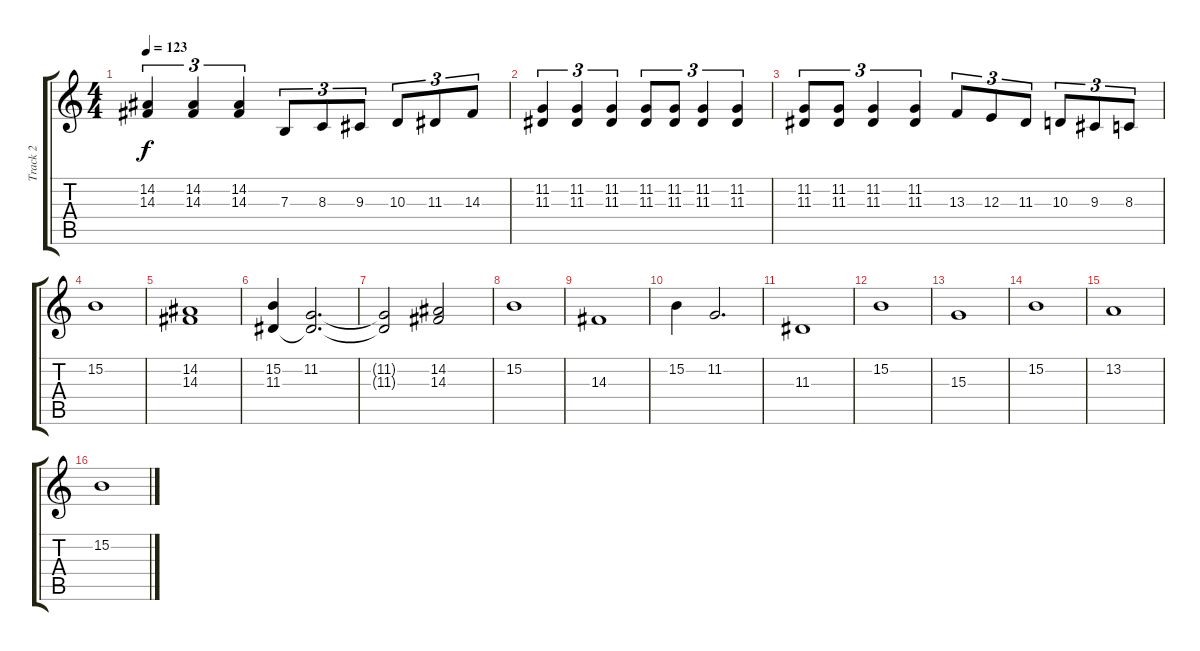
\track ("Track 2" "Track 2") {instrument violin bank 255}
\staff {score tabs}
\tuning (Db4 Ab3 E3 B2 Gb2 B1) {hide}
\ts (4 4)
\tempo 123
\clef g2
\ks c
(14.2 14.3).4{tu (3 2) dy f} (14.2 14.3).4{tu (3 2)} (14.2 14.3).4{tu (3 2)} 7.3.8{tu (3 2)} 8.3.8{tu (3 2)} 9.3.8{tu (3 2)} 10.3.8{tu (3 2)} 11.3.8{tu (3 2)} 14.3.8{tu (3 2)} |
(11.2 11.3).4{tu (3 2)} (11.2 11.3).4{tu (3 2)} (11.2 11.3).4{tu (3 2)} (11.2 11.3).8{tu (3 2)} (11.2 11.3).8{tu (3 2)} (11.2 11.3).4{tu (3 2)} (11.2 11.3).4{tu (3 2)} |
(11.2 11.3).8{tu (3 2)} (11.2 11.3).8{tu (3 2)} (11.2 11.3).4{tu (3 2)} (11.2 11.3).4{tu (3 2)} 13.3.8{tu (3 2)} 12.3.8{tu (3 2)} 11.3.8{tu (3 2)} 10.3.8{tu (3 2)} 9.3.8{tu (3 2)} 8.3.8{tu (3 2)} |
15.2.1 |
(14.2 14.3).1 |
(15.2 11.3).4 (11.2 11.3{t}).2{d} |
(11.2{t} 11.3{t}).2 (14.2 14.3).2 |
15.2.1 |
14.3.1 |
15.2.4 11.2.2{d} |
11.3.1 |
15.2.1 |
15.3.1 |
15.2.1 |
13.2.1 |
15.2.1
